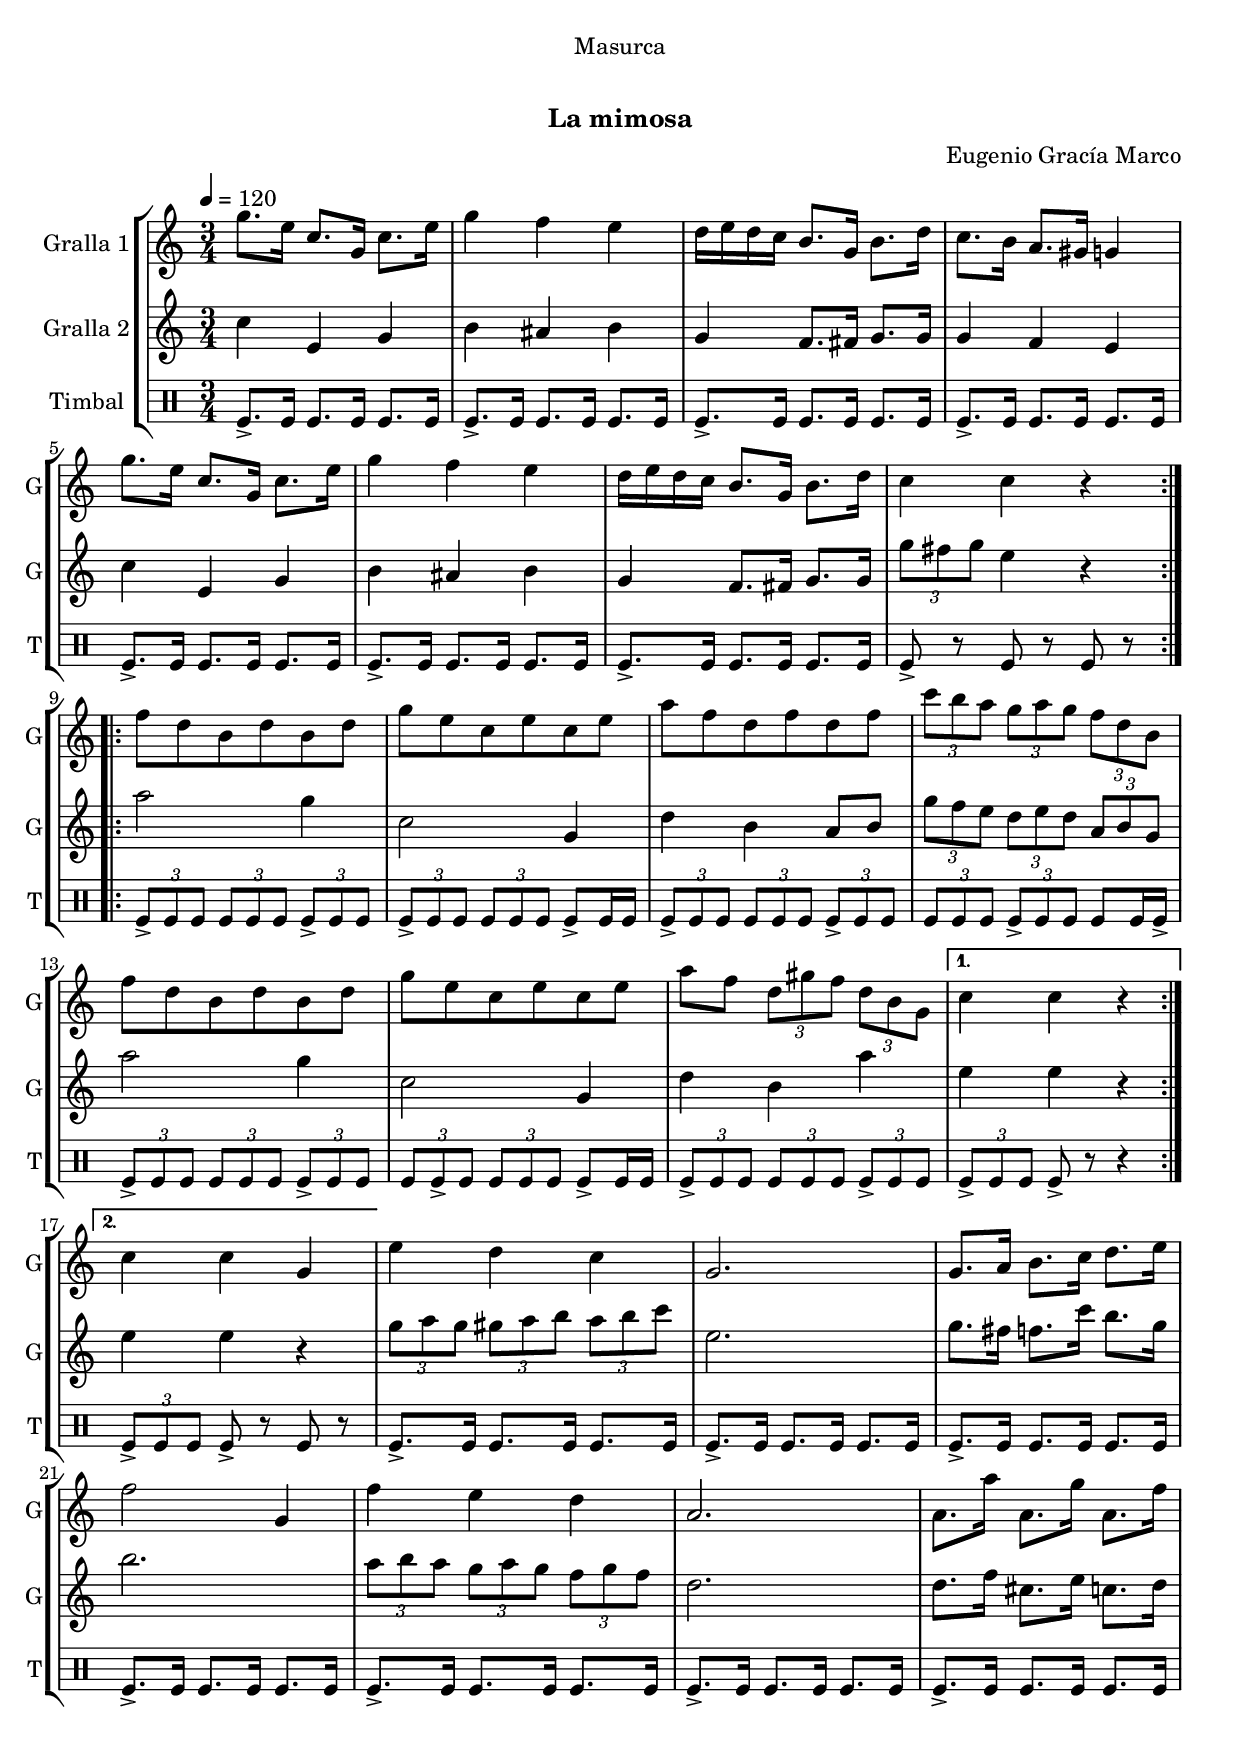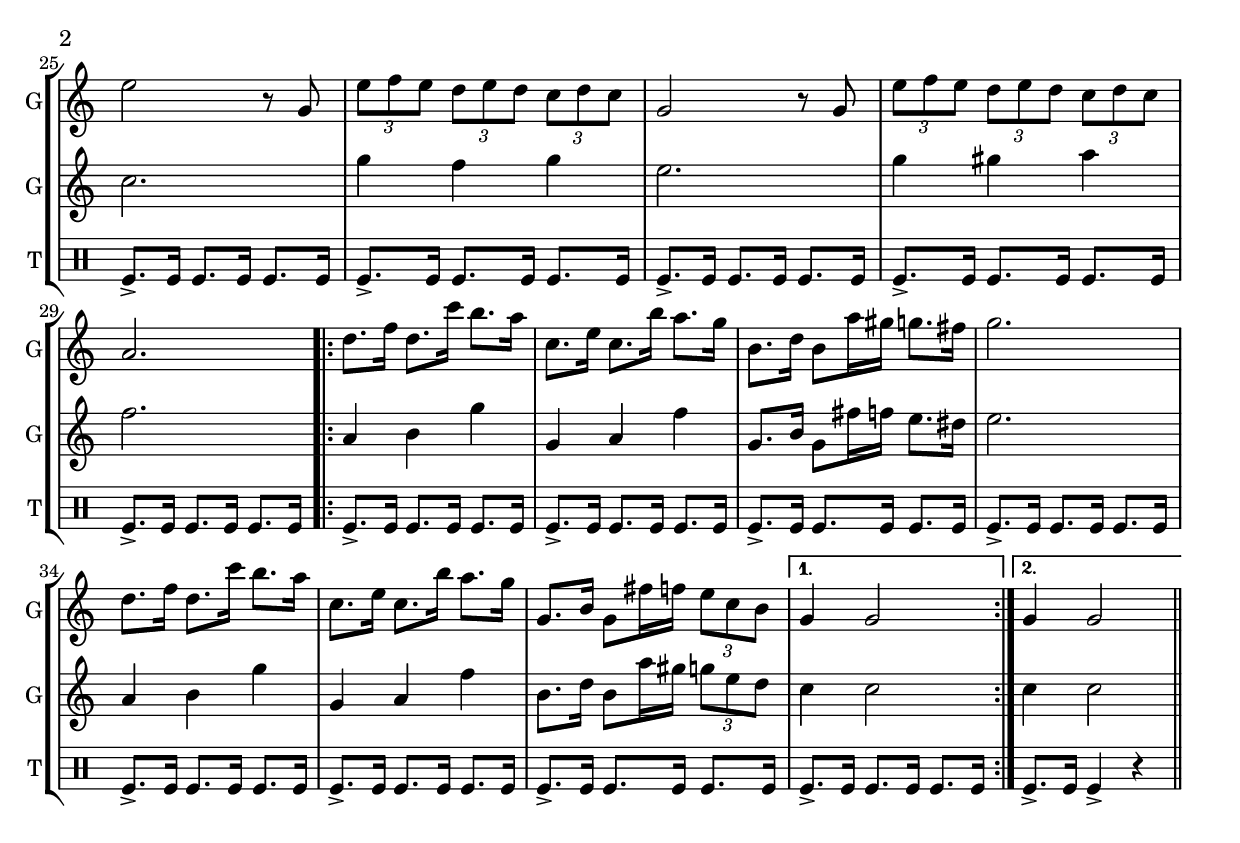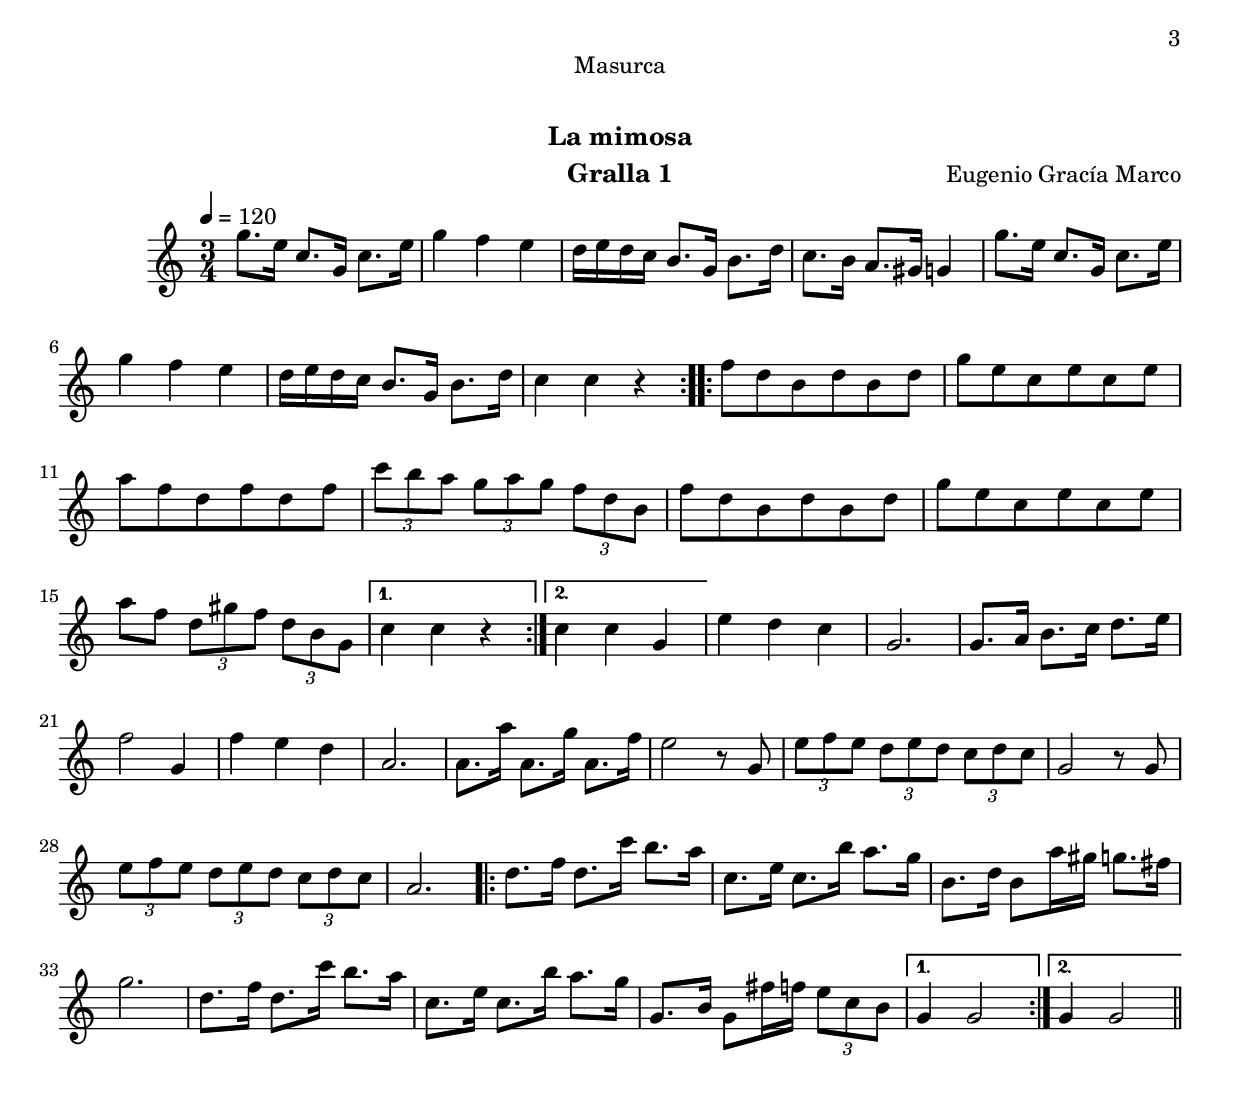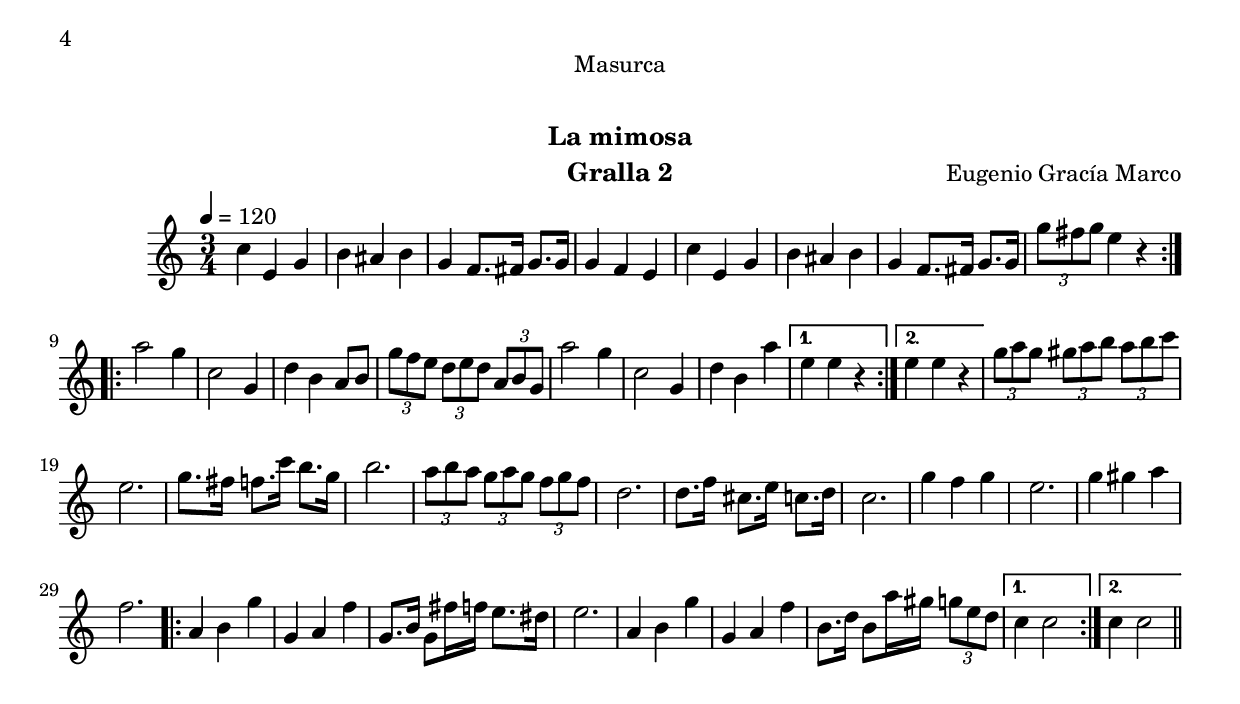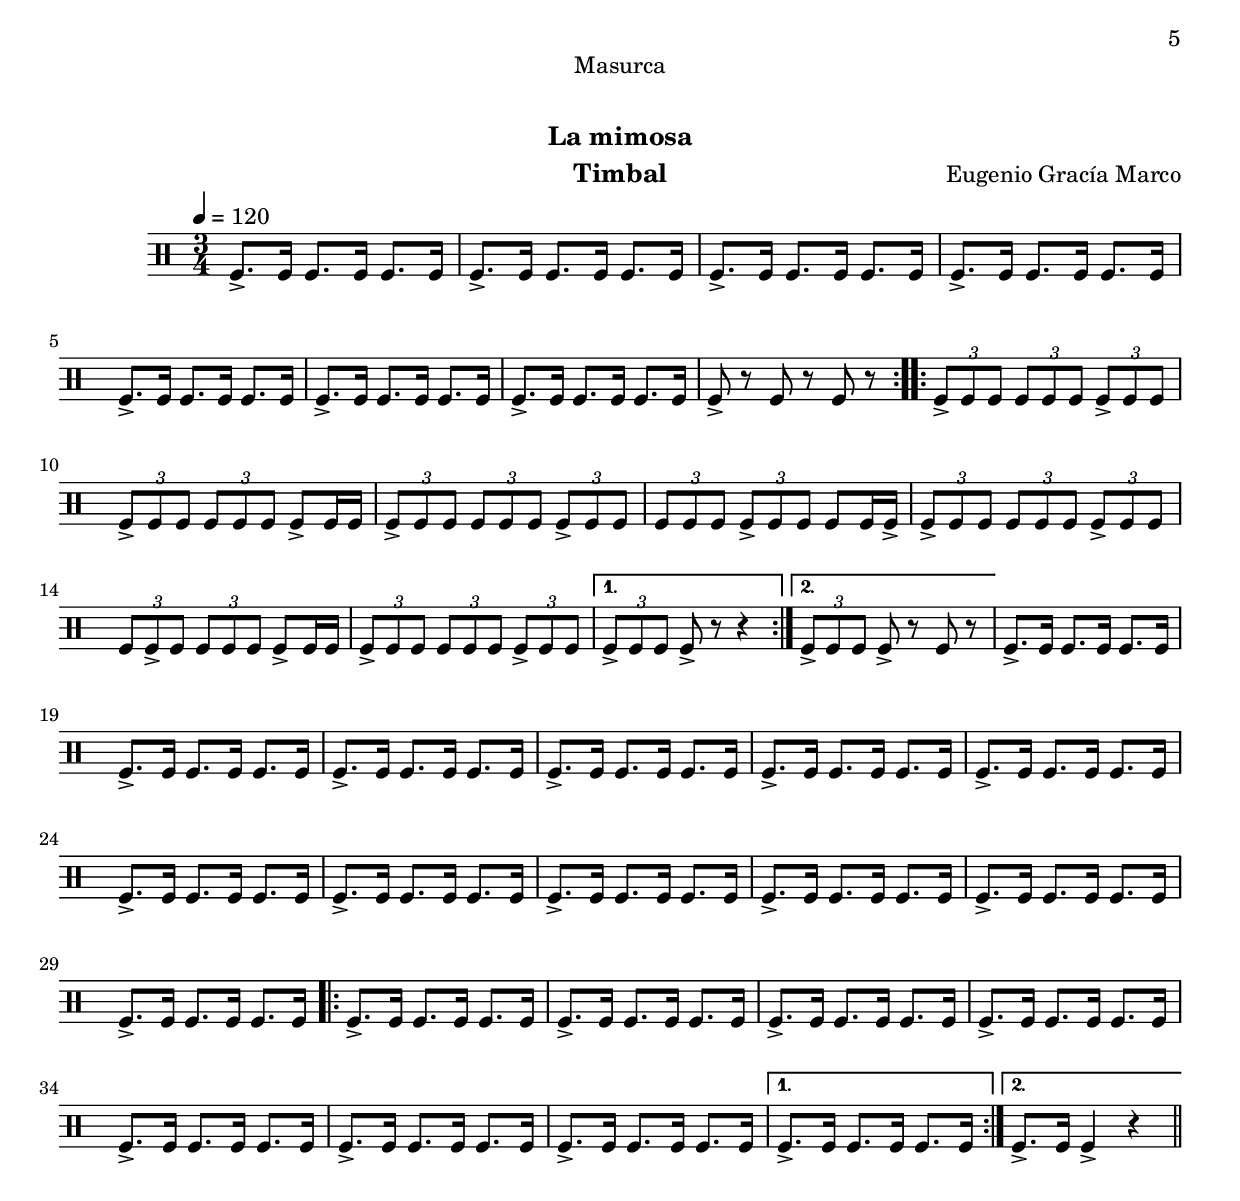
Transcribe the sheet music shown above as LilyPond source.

\version "2.22.1"

\header {
  dedication="Masurca"
  title="   "
  subtitle="La mimosa"
  subsubtitle=""
  poet=""
  meter=""
  piece=""
  composer="Eugenio Gracía Marco"
  arranger=""
  opus=""
  instrument=""
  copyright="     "
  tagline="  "
}

liniaroAa =
\relative g''
{
  \tempo 4=120
  \clef treble
  \key c \major
  \time 3/4
  \repeat volta 2 { g8. e16 c8. g16 c8. e16  |
  g4 f e  |
  d16 e d c b8. g16 b8. d16  |
  c8. b16 a8. gis16 g4  |
  %05
  g'8. e16 c8. g16 c8. e16  |
  g4 f e  |
  d16 e d c b8. g16 b8. d16  |
  c4 c r  | }
  \repeat volta 2 { f8 d b d b d  |
  %10
  g8 e c e c e  |
  a8 f d f d f  |
  \times 2/3 { c'8 b a } \times 2/3 { g a g } \times 2/3 { f d b }  |
  f'8 d b d b d  |
  g8 e c e c e  |
  %15
  a8 f \times 2/3 { d gis f } \times 2/3 { d b g } }
  \alternative { { c4 c r }
  { c4 c g } }
  e'4 d c  |
  g2.  |
  %20
  g8. a16 b8. c16 d8. e16  |
  f2 g,4  |
  f'4 e d  |
  a2.  |
  a8. a'16 a,8. g'16 a,8. f'16  |
  %25
  e2 r8 g,  |
  \times 2/3 { e'8 f e } \times 2/3 { d e d } \times 2/3 { c d c }  |
  g2 r8 g  |
  \times 2/3 { e'8 f e } \times 2/3 { d e d } \times 2/3 { c d c }  |
  a2.  |
  %30
  \repeat volta 2 { d8. f16 d8. c'16 b8. a16  |
  c,8. e16 c8. b'16 a8. g16  |
  b,8. d16 b8 a'16 gis g8. fis16  |
  g2.  |
  d8. f16 d8. c'16 b8. a16  |
  %35
  c,8. e16 c8. b'16 a8. g16  |
  g,8. b16 g8 fis'16 f \times 2/3 { e8 c b } }
  \alternative { { g4 g2 }
  { g4 g2 } } \bar "||"
}

liniaroAb =
\relative c''
{
  \tempo 4=120
  \clef treble
  \key c \major
  \time 3/4
  \repeat volta 2 { c4 e, g  |
  b4 ais b  |
  g4 f8. fis16 g8. g16  |
  g4 f e  |
  %05
  c'4 e, g  |
  b4 ais b  |
  g4 f8. fis16 g8. g16  |
  \times 2/3 { g'8 fis g } e4 r  | }
  \repeat volta 2 { a2 g4  |
  %10
  c,2 g4  |
  d'4 b a8 b  |
  \times 2/3 { g'8 f e } \times 2/3 { d e d } \times 2/3 { a b g }  |
  a'2 g4  |
  c,2 g4  |
  %15
  d'4 b a' }
  \alternative { { e4 e r }
  { e4 e r } }
  \times 2/3 { g8 a g } \times 2/3 { gis a b } \times 2/3 { a b c }  |
  e,2.  |
  %20
  g8. fis16 f8. c'16 b8. g16  |
  b2.  |
  \times 2/3 { a8 b a } \times 2/3 { g a g } \times 2/3 { f g f }  |
  d2.  |
  d8. f16 cis8. e16 c8. d16  |
  %25
  c2.  |
  g'4 f g  |
  e2.  |
  g4 gis a  |
  f2.  |
  %30
  \repeat volta 2 { a,4 b g'  |
  g,4 a f'  |
  g,8. b16 g8 fis'16 f e8. dis16  |
  e2.  |
  a,4 b g'  |
  %35
  g,4 a f'  |
  b,8. d16 b8 a'16 gis \times 2/3 { g8 e d } }
  \alternative { { c4 c2 }
  { c4 c2 } } \bar "||"
}

liniaroAc =
\drummode
{
  \tempo 4=120
  \time 3/4
  \repeat volta 2 { tomfl8.-> tomfl16 tomfl8. tomfl16 tomfl8. tomfl16  |
  tomfl8.-> tomfl16 tomfl8. tomfl16 tomfl8. tomfl16  |
  tomfl8.-> tomfl16 tomfl8. tomfl16 tomfl8. tomfl16  |
  tomfl8.-> tomfl16 tomfl8. tomfl16 tomfl8. tomfl16  |
  %05
  tomfl8.-> tomfl16 tomfl8. tomfl16 tomfl8. tomfl16  |
  tomfl8.-> tomfl16 tomfl8. tomfl16 tomfl8. tomfl16  |
  tomfl8.-> tomfl16 tomfl8. tomfl16 tomfl8. tomfl16  |
  tomfl8-> r tomfl r tomfl r  | }
  \repeat volta 2 { \times 2/3 { tomfl8-> tomfl tomfl } \times 2/3 { tomfl tomfl tomfl } \times 2/3 { tomfl-> tomfl tomfl }  |
  %10
  \times 2/3 { tomfl8 -> tomfl tomfl } \times 2/3 { tomfl tomfl tomfl } tomfl -> tomfl16 tomfl  |
  \times 2/3 { tomfl8-> tomfl tomfl } \times 2/3 { tomfl tomfl tomfl } \times 2/3 { tomfl-> tomfl tomfl }  |
  \times 2/3 { tomfl8 tomfl tomfl } \times 2/3 { tomfl -> tomfl tomfl } tomfl tomfl16 tomfl ->  |
  \times 2/3 { tomfl8-> tomfl tomfl } \times 2/3 { tomfl tomfl tomfl } \times 2/3 { tomfl-> tomfl tomfl }  |
  \times 2/3 { tomfl8 tomfl -> tomfl } \times 2/3 { tomfl tomfl tomfl } tomfl -> tomfl16 tomfl  |
  %15
  \times 2/3 { tomfl8-> tomfl tomfl } \times 2/3 { tomfl tomfl tomfl } \times 2/3 { tomfl-> tomfl tomfl } }
  \alternative { { \times 2/3 { tomfl8-> tomfl tomfl } tomfl-> r r4 }
  { \times 2/3 { tomfl8-> tomfl tomfl } tomfl-> r tomfl r } }
  tomfl8.-> tomfl16 tomfl8. tomfl16 tomfl8. tomfl16  |
  tomfl8.-> tomfl16 tomfl8. tomfl16 tomfl8. tomfl16  |
  %20
  tomfl8.-> tomfl16 tomfl8. tomfl16 tomfl8. tomfl16  |
  tomfl8.-> tomfl16 tomfl8. tomfl16 tomfl8. tomfl16  |
  tomfl8.-> tomfl16 tomfl8. tomfl16 tomfl8. tomfl16  |
  tomfl8.-> tomfl16 tomfl8. tomfl16 tomfl8. tomfl16  |
  tomfl8.-> tomfl16 tomfl8. tomfl16 tomfl8. tomfl16  |
  %25
  tomfl8.-> tomfl16 tomfl8. tomfl16 tomfl8. tomfl16  |
  tomfl8.-> tomfl16 tomfl8. tomfl16 tomfl8. tomfl16  |
  tomfl8.-> tomfl16 tomfl8. tomfl16 tomfl8. tomfl16  |
  tomfl8.-> tomfl16 tomfl8. tomfl16 tomfl8. tomfl16  |
  tomfl8.-> tomfl16 tomfl8. tomfl16 tomfl8. tomfl16  |
  %30
  \repeat volta 2 { tomfl8.-> tomfl16 tomfl8. tomfl16 tomfl8. tomfl16  |
  tomfl8.-> tomfl16 tomfl8. tomfl16 tomfl8. tomfl16  |
  tomfl8.-> tomfl16 tomfl8. tomfl16 tomfl8. tomfl16  |
  tomfl8.-> tomfl16 tomfl8. tomfl16 tomfl8. tomfl16  |
  tomfl8.-> tomfl16 tomfl8. tomfl16 tomfl8. tomfl16  |
  %35
  tomfl8.-> tomfl16 tomfl8. tomfl16 tomfl8. tomfl16  |
  tomfl8.-> tomfl16 tomfl8. tomfl16 tomfl8. tomfl16 }
  \alternative { { tomfl8.-> tomfl16 tomfl8. tomfl16 tomfl8. tomfl16 }
  { tomfl8.-> tomfl16 tomfl4-> r } } \bar "||"
}

\bookpart {
  \score {
    \new StaffGroup {
      \override Score.RehearsalMark #'self-alignment-X = #LEFT
      <<
        \new Staff \with {instrumentName = #"Gralla 1" shortInstrumentName = #"G"} \liniaroAa
        \new Staff \with {instrumentName = #"Gralla 2" shortInstrumentName = #"G"} \liniaroAb
        \new DrumStaff \with {instrumentName = #"Timbal" shortInstrumentName = #"T"} \liniaroAc
      >>
    }
    \layout {}
  }
  \score { \unfoldRepeats
    \new StaffGroup {
      \override Score.RehearsalMark #'self-alignment-X = #LEFT
      <<
        \new Staff \with {instrumentName = #"Gralla 1" shortInstrumentName = #"G"} \liniaroAa
        \new Staff \with {instrumentName = #"Gralla 2" shortInstrumentName = #"G"} \liniaroAb
        \new DrumStaff \with {instrumentName = #"Timbal" shortInstrumentName = #"T"} \liniaroAc
      >>
    }
    \midi {
      \set Staff.midiInstrument = "oboe"
      \set DrumStaff.midiInstrument = "drums"
    }
  }
}

\bookpart {
  \header {instrument="Gralla 1"}
  \score {
    \new StaffGroup {
      \override Score.RehearsalMark #'self-alignment-X = #LEFT
      <<
        \new Staff \liniaroAa
      >>
    }
    \layout {}
  }
  \score { \unfoldRepeats
    \new StaffGroup {
      \override Score.RehearsalMark #'self-alignment-X = #LEFT
      <<
        \new Staff \liniaroAa
      >>
    }
    \midi {
      \set Staff.midiInstrument = "oboe"
      \set DrumStaff.midiInstrument = "drums"
    }
  }
}

\bookpart {
  \header {instrument="Gralla 2"}
  \score {
    \new StaffGroup {
      \override Score.RehearsalMark #'self-alignment-X = #LEFT
      <<
        \new Staff \liniaroAb
      >>
    }
    \layout {}
  }
  \score { \unfoldRepeats
    \new StaffGroup {
      \override Score.RehearsalMark #'self-alignment-X = #LEFT
      <<
        \new Staff \liniaroAb
      >>
    }
    \midi {
      \set Staff.midiInstrument = "oboe"
      \set DrumStaff.midiInstrument = "drums"
    }
  }
}

\bookpart {
  \header {instrument="Timbal"}
  \score {
    \new StaffGroup {
      \override Score.RehearsalMark #'self-alignment-X = #LEFT
      <<
        \new DrumStaff \liniaroAc
      >>
    }
    \layout {}
  }
  \score { \unfoldRepeats
    \new StaffGroup {
      \override Score.RehearsalMark #'self-alignment-X = #LEFT
      <<
        \new DrumStaff \liniaroAc
      >>
    }
    \midi {
      \set Staff.midiInstrument = "oboe"
      \set DrumStaff.midiInstrument = "drums"
    }
  }
}

